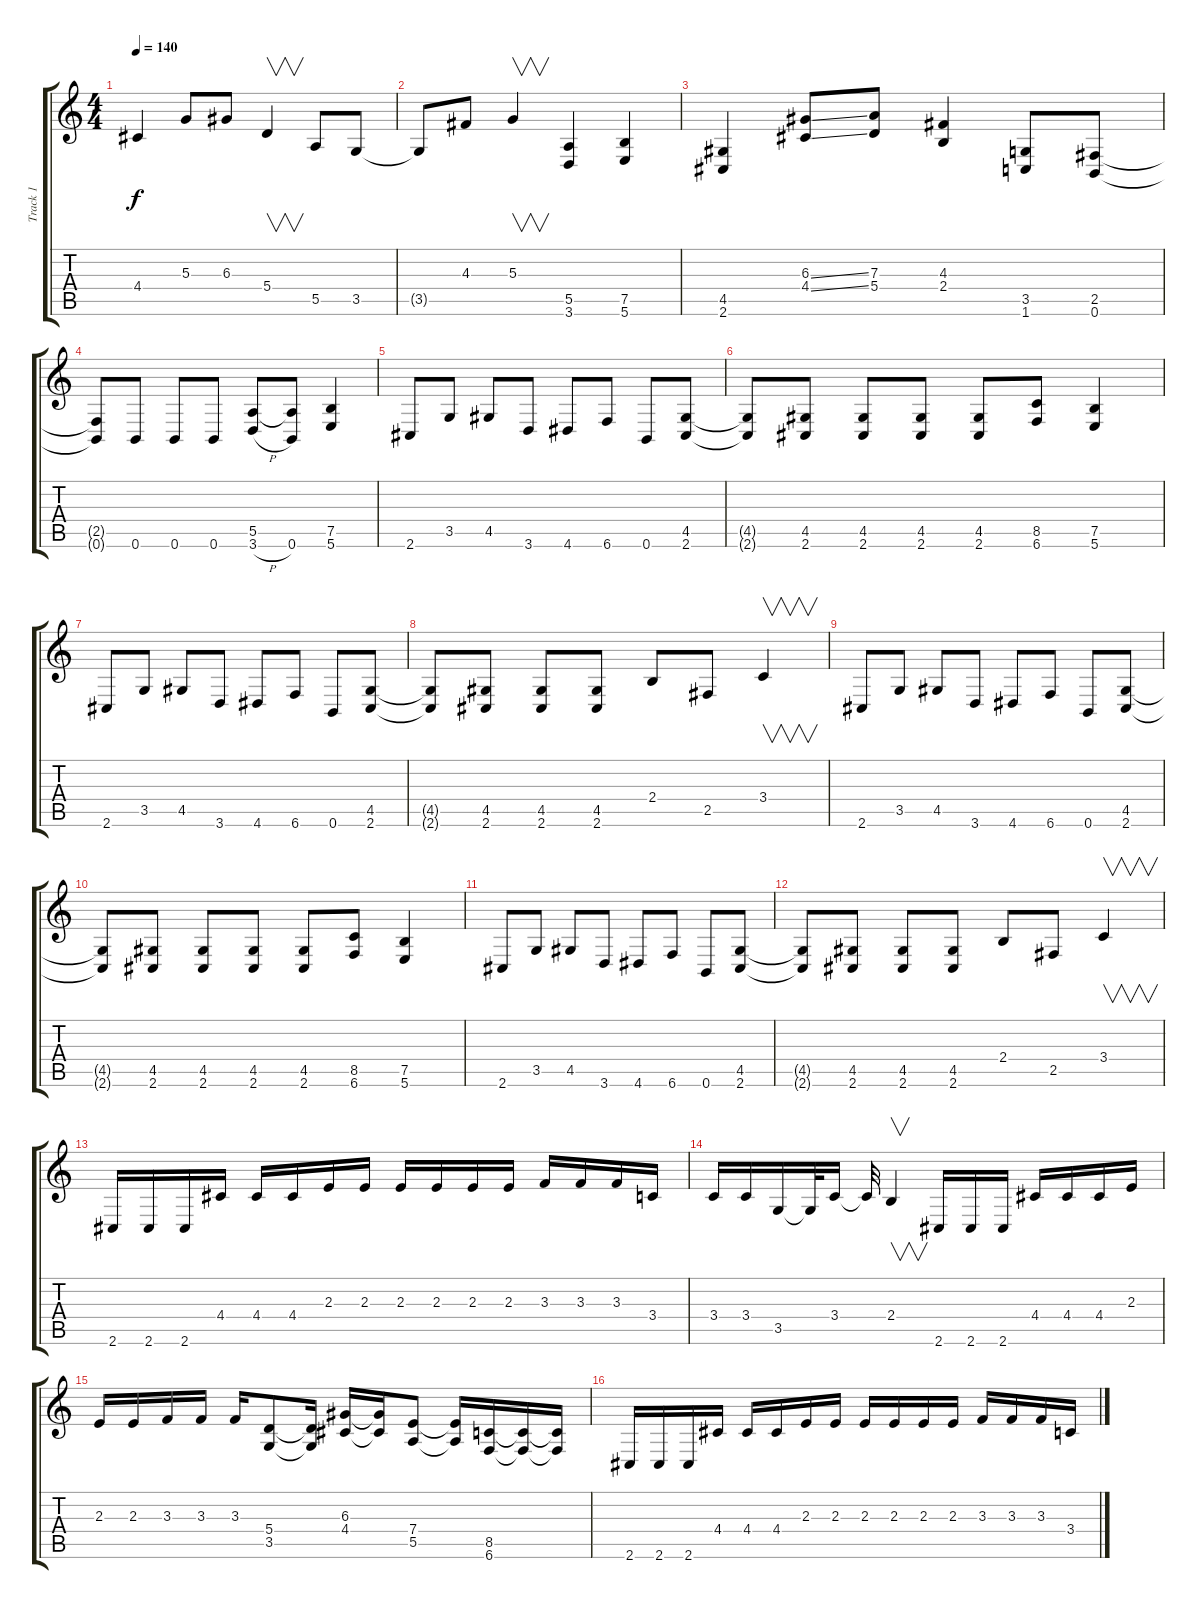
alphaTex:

\track ("Track 1" "Track 1") {instrument distortionguitar}
\staff {score tabs}
\tuning (B3 Gb3 D3 A2 E2 B1) {hide}
\ts (4 4)
\tempo 140
\clef g2
\ks c
4.4.4{dy f} 5.3.8 6.3.8 5.4.4{v} 5.5.8 3.5.8 |
3.5{t}.8 4.3.8 5.3.4{v} (5.5 3.6).4 (7.5 5.6).4 |
(4.5 2.6).4 (6.3{ss} 4.4{ss}).8 (7.3 5.4).8 (4.3 2.4).4 (3.5 1.6).8 (2.5 0.6).8 |
(2.5{t} 0.6{t}).8 0.6.8 0.6.8 0.6.8 (5.5 3.6{h}).8 (5.5{t} 0.6).8 (7.5 5.6).4 |
2.6.8 3.5.8 4.5.8 3.6.8 4.6.8 6.6.8 0.6.8 (4.5 2.6).8 |
(4.5{t} 2.6{t}).8 (4.5 2.6).8 (4.5 2.6).8 (4.5 2.6).8 (4.5 2.6).8 (8.5 6.6).8 (7.5 5.6).4 |
2.6.8 3.5.8 4.5.8 3.6.8 4.6.8 6.6.8 0.6.8 (4.5 2.6).8 |
(4.5{t} 2.6{t}).8 (4.5 2.6).8 (4.5 2.6).8 (4.5 2.6).8 2.4.8 2.5.8 3.4.4{v} |
2.6.8 3.5.8 4.5.8 3.6.8 4.6.8 6.6.8 0.6.8 (4.5 2.6).8 |
(4.5{t} 2.6{t}).8 (4.5 2.6).8 (4.5 2.6).8 (4.5 2.6).8 (4.5 2.6).8 (8.5 6.6).8 (7.5 5.6).4 |
2.6.8 3.5.8 4.5.8 3.6.8 4.6.8 6.6.8 0.6.8 (4.5 2.6).8 |
(4.5{t} 2.6{t}).8 (4.5 2.6).8 (4.5 2.6).8 (4.5 2.6).8 2.4.8 2.5.8 3.4.4{v} |
2.6.16 2.6.16 2.6.16 4.4.16 4.4.16 4.4.16 2.3.16 2.3.16 2.3.16 2.3.16 2.3.16 2.3.16 3.3.16 3.3.16 3.3.16 3.4.16 |
3.4.16 3.4.16 3.5.16 3.5{t}.32 3.4.16 3.4{t}.32 2.4.4{v} 2.6.16 2.6.16 2.6.16 4.4.16 4.4.16 4.4.16 2.3.16 |
2.3.16 2.3.16 3.3.16 3.3.16 3.3.16 (5.4 3.5).8 (5.4{t} 3.5{t}).16 (6.3 4.4).16 (6.3{t} 4.4{t}).16 (7.4 5.5).8 (7.4{t} 5.5{t}).16 (8.5 6.6).16 (8.5{t} 6.6{t}).16 (8.5{t} 6.6{t}).16 |
2.6.16 2.6.16 2.6.16 4.4.16 4.4.16 4.4.16 2.3.16 2.3.16 2.3.16 2.3.16 2.3.16 2.3.16 3.3.16 3.3.16 3.3.16 3.4.16
